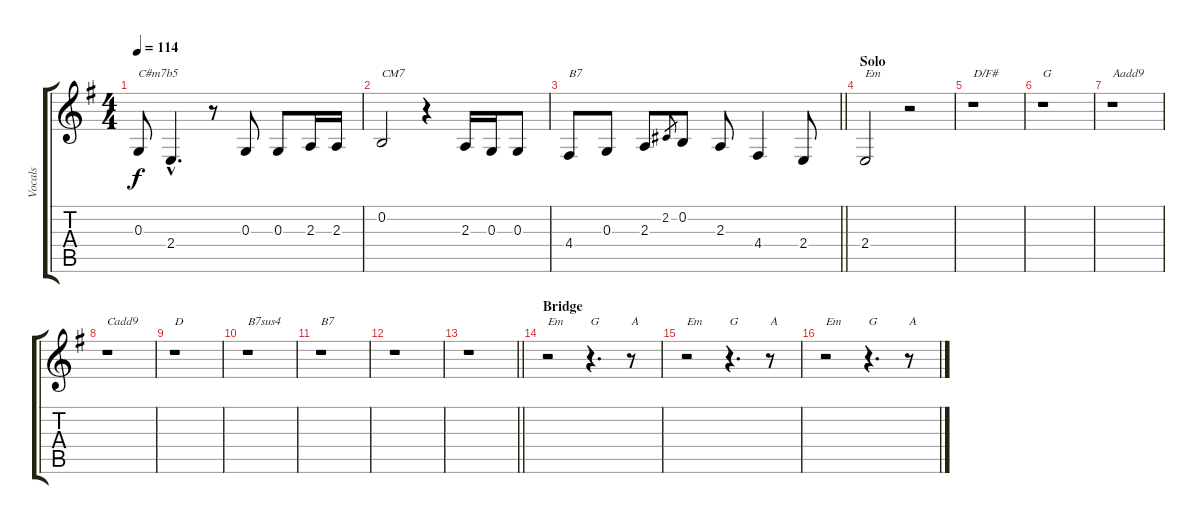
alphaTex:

\track ("Vocals" "Vocals") {instrument sopranosax}
\staff {score tabs}
\tuning (E4 B3 G3 D3 A2 E2) {hide}
\ts (4 4)
\tempo 114
\clef g2
\ks eminor
0.3.8{txt "C#m7b5" dy f} 2.4{hac}.4{d} r.8 0.3.8 0.3.8 2.3.16 2.3.16 |
0.2.2{txt "CM7"} r.4 2.3.16 0.3.16 0.3.8 |
\barLineRight lightlight
4.4.8{txt "B7"} 0.3.8 2.3.8 2.2.8{gr} 0.2.8 2.3.8 4.4.4 2.4.8 |
\section ("" "Solo")
2.4.2{txt "Em"} r.2 |
r.1{txt "D/F#"} |
r.1{txt "G"} |
r.1{txt "Aadd9"} |
r.1{txt "Cadd9"} |
r.1{txt "D"} |
r.1{txt "B7sus4"} |
r.1{txt "B7"} |
r.1 |
\barLineRight lightlight
r.1 |
\section ("" "Bridge")
r.2{txt "Em"} r.4{d txt "G"} r.8{txt "A"} |
r.2{txt "Em"} r.4{d txt "G"} r.8{txt "A"} |
r.2{txt "Em"} r.4{d txt "G"} r.8{txt "A"}
